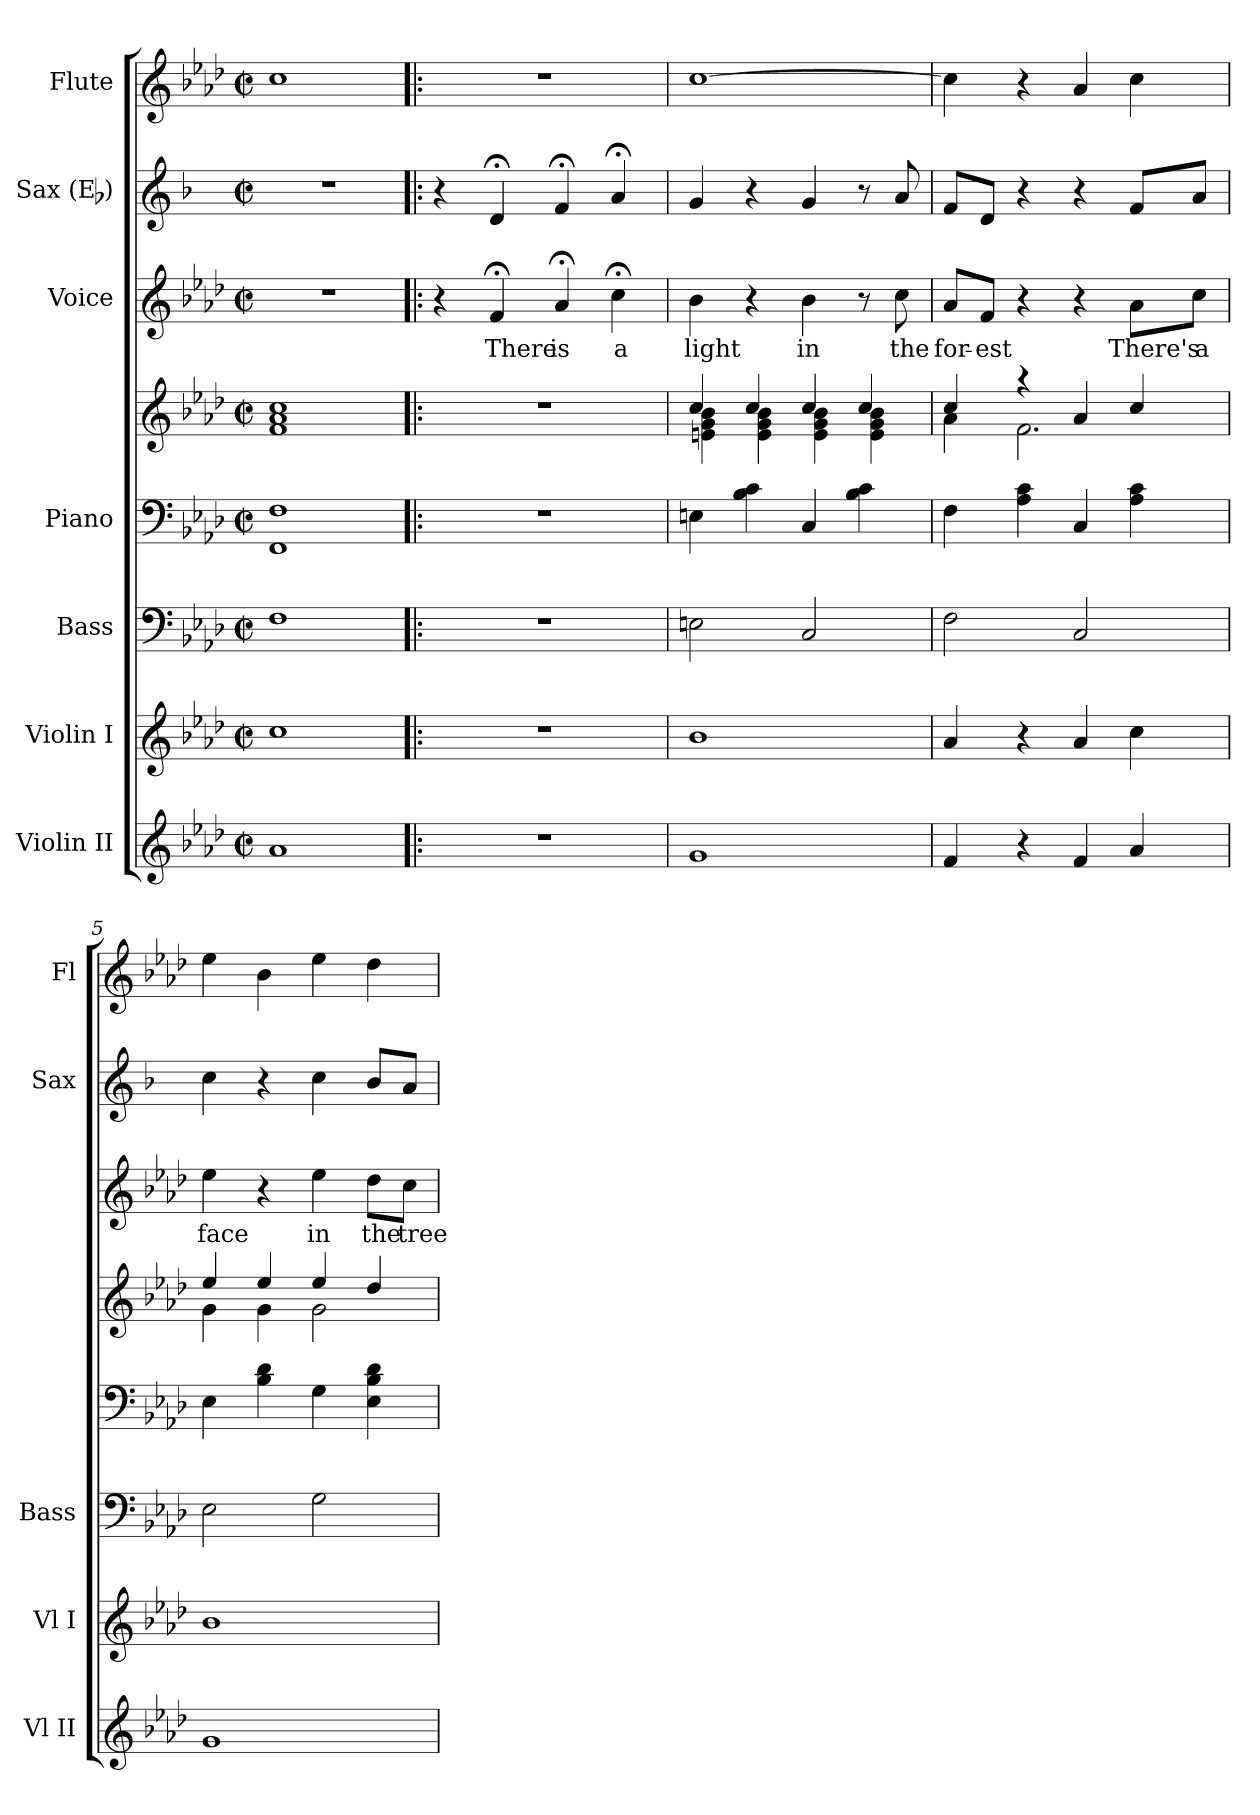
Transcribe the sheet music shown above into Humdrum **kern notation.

**kern	**kern	**kern	**kern	**kern	**kern	**text	**kern	**kern
*part7	*part6	*part5	*part4	*part4	*part3	*part3	*part2	*part1
*staff8	*staff7	*staff6	*staff5	*staff4	*staff3	*staff3	*staff2	*staff1
*I"Violin II	*I"Violin I	*I"Bass	*I"Piano	*	*I"Voice	*	*I"Sax (Eb)	*I"Flute
*I'Vl II	*I'Vl I	*I'Bass	*	*	*	*	*I'Sax	*I'Fl
*clefG2	*clefG2	*clefF4	*clefF4	*clefG2	*clefG2	*	*clefG2	*clefG2
*	*	*	*	*	*	*	*ITrd-2c-3	*
*k[b-e-a-d-]	*k[b-e-a-d-]	*k[b-e-a-d-]	*k[b-e-a-d-]	*k[b-e-a-d-]	*k[b-e-a-d-]	*	*k[b-e-a-d-]	*k[b-e-a-d-]
*f:	*f:	*f:	*f:	*f:	*f:	*	*f:	*f:
*M2/2	*M2/2	*M2/2	*M2/2	*M2/2	*M2/2	*	*M2/2	*M2/2
*met(c|)	*met(c|)	*met(c|)	*met(c|)	*met(c|)	*met(c|)	*	*met(c|)	*met(c|)
*MM126	*MM126	*MM126	*MM126	*MM126	*MM126	*	*MM126	*MM126
=1	=1	=1	=1	=1	=1	=1	=1	=1
1a-	1cc	1F	1FF 1F	1f 1a- 1cc	1r	.	1r	1cc
=2!|:	=2!|:	=2!|:	=2!|:	=2!|:	=2!|:	=2!|:	=2!|:	=2!|:
1r	1r	1r	1r	1r	4r	.	4r	1r
!	!	!	!	!	!	!LO:LY:b	!	!
.	.	.	.	.	4f;/	There	4f;/	.
!	!	!	!	!	!	!LO:LY:b	!	!
.	.	.	.	.	4a-;/	is	4a-;/	.
!	!	!	!	!	!	!LO:LY:b	!	!
.	.	.	.	.	4cc;<\	a	4cc;/	.
=3	=3	=3	=3	=3	=3	=3	=3	=3
*	*	*	*	*^	*	*	*	*
!	!	!	!	!	!	!	!LO:LY:b	!	!
1g	1b-	2En\	4En\	4cc/	4en\ 4g\ 4b-\	4b-\	light	4b-/	[1cc
.	.	.	4B-\ 4c\	4cc/	4e\ 4g\ 4b-\	4r	.	4r	.
!	!	!	!	!	!	!	!LO:LY:b	!	!
.	.	2C/	4C/	4cc/	4e\ 4g\ 4b-\	4b-\	in	4b-/	.
.	.	.	4B-\ 4c\	4cc/	4e\ 4g\ 4b-\	8r	.	8r	.
!	!	!	!	!	!	!	!LO:LY:b	!	!
.	.	.	.	.	.	8cc\	the	8cc/	.
=4	=4	=4	=4	=4	=4	=4	=4	=4	=4
!	!	!	!	!	!	!	!LO:LY:b	!	!
4f/	4a-/	2F\	4F\	4cc/	4a-\	8a-/L	for-	8a-/L	4cc\]
!	!	!	!	!	!	!	!LO:LY:b	!	!
.	.	.	.	.	.	8f/J	-est	8f/J	.
4r	4r	.	4A-\ 4c\	4raa	2.f\	4r	.	4r	4r
4f/	4a-/	2C/	4C/	4a-/	.	4r	.	4r	4a-/
!	!	!	!	!	!	!	!LO:LY:b	!	!
4a-/	4cc\	.	4A-\ 4c\	4cc/	.	8a-\L	There's	8a-/L	4cc\
!	!	!	!	!	!	!	!LO:LY:b	!	!
.	.	.	.	.	.	8cc\J	a	8cc/J	.
=5	=5	=5	=5	=5	=5	=5	=5	=5	=5
!	!	!	!	!	!	!	!LO:LY:b	!	!
1g	1b-	2E-\	4E-\	4ee-/	4g\	4ee-\	face	4ee-\	4ee-\
.	.	.	4B-\ 4d-\	4ee-/	4g\	4r	.	4r	4b-\
!	!	!	!	!	!	!	!LO:LY:b	!	!
.	.	2G\	4G\	4ee-/	2g\	4ee-\	in	4ee-\	4ee-\
!	!	!	!	!	!	!	!LO:LY:b	!	!
.	.	.	4E-\ 4B-\ 4d-\	4dd-/	.	8dd-\L	the	8dd-/L	4dd-\
!	!	!	!	!	!	!	!LO:LY:b	!	!
.	.	.	.	.	.	8cc\J	tree	8cc/J	.
*	*	*	*	*v	*v	*	*	*	*
=	=	=	=	=	=	=	=	=
*-	*-	*-	*-	*-	*-	*-	*-	*-
